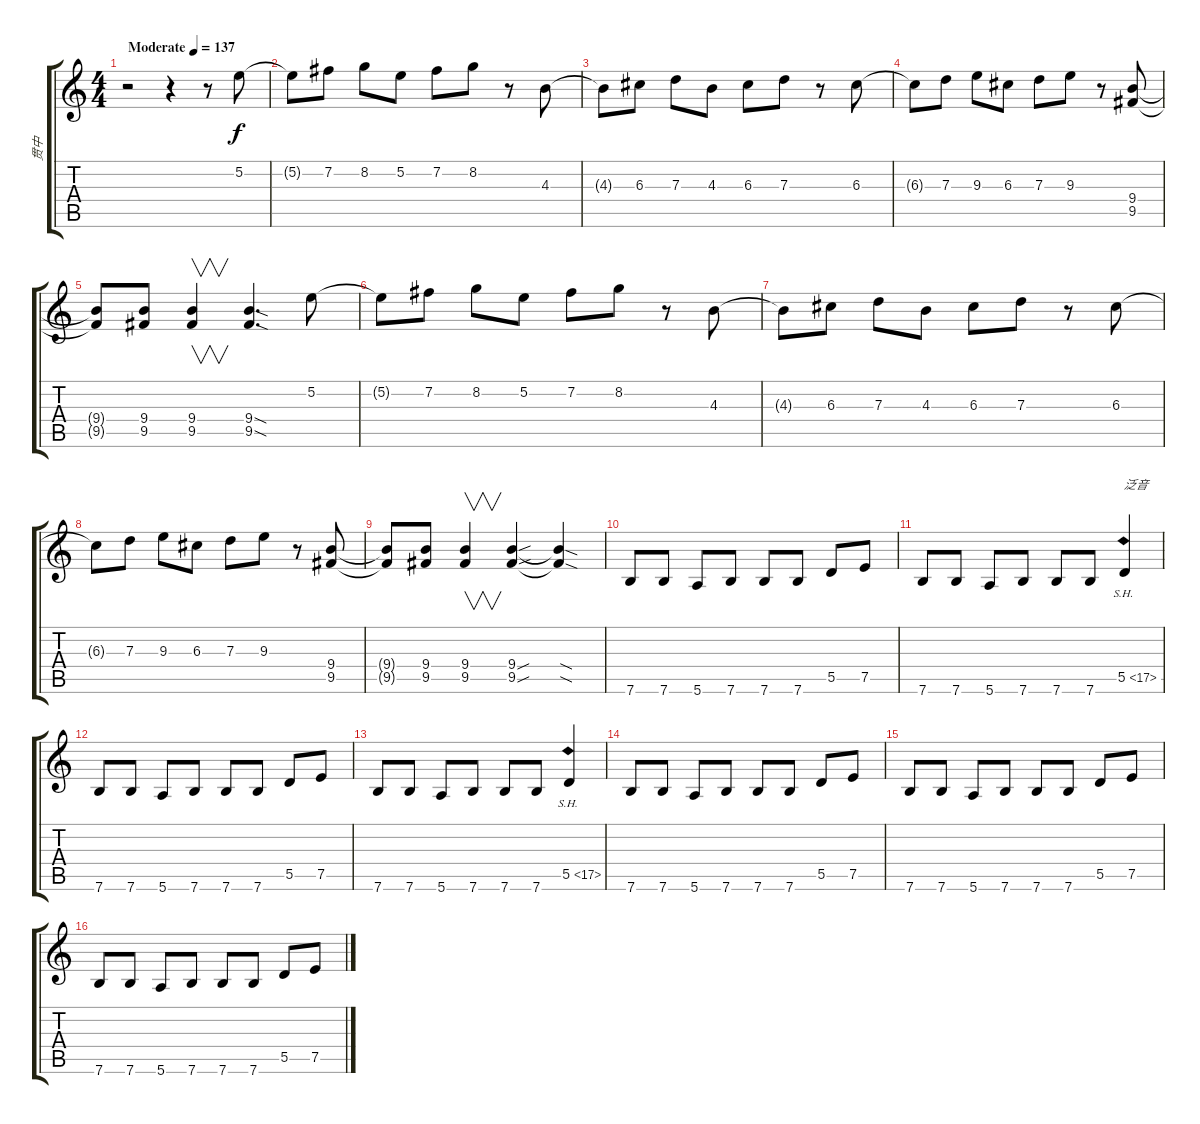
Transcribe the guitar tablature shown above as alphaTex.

\track ("贯中" "贯中") {instrument overdrivenguitar}
\staff {score tabs}
\tuning (E4 B3 G3 D3 A2 E2) {hide}
\ts (4 4)
\tempo (137 "Moderate")
\clef g2
\ks c
r.2{dy f instrument overdrivenguitar} r.4 r.8 5.2.8 |
5.2{t}.8 7.2.8 8.2.8 5.2.8 7.2.8 8.2.8 r.8 4.3.8 |
4.3{t}.8 6.3.8 7.3.8 4.3.8 6.3.8 7.3.8 r.8 6.3.8 |
6.3{t}.8 7.3.8 9.3.8 6.3.8 7.3.8 9.3.8 r.8 (9.4 9.5).8 |
(9.4{t} 9.5{t}).8 (9.4 9.5).8 (9.4 9.5).4{v} (9.4{sod} 9.5{sod}).4{d} 5.2.8 |
5.2{t}.8 7.2.8 8.2.8 5.2.8 7.2.8 8.2.8 r.8 4.3.8 |
4.3{t}.8 6.3.8 7.3.8 4.3.8 6.3.8 7.3.8 r.8 6.3.8 |
6.3{t}.8 7.3.8 9.3.8 6.3.8 7.3.8 9.3.8 r.8 (9.4 9.5).8 |
(9.4{t} 9.5{t}).8 (9.4 9.5).8 (9.4 9.5).4{v} (9.4{sou} 9.5{sou}).4 (9.4{sod t} 9.5{sod t}).4 |
7.6.8 7.6.8 5.6.8 7.6.8 7.6.8 7.6.8 5.5.8 7.5.8 |
7.6.8 7.6.8 5.6.8 7.6.8 7.6.8 7.6.8 5.5{sh 12}.4{txt "泛音"} |
7.6.8 7.6.8 5.6.8 7.6.8 7.6.8 7.6.8 5.5.8 7.5.8 |
7.6.8 7.6.8 5.6.8 7.6.8 7.6.8 7.6.8 5.5{sh 12}.4 |
7.6.8 7.6.8 5.6.8 7.6.8 7.6.8 7.6.8 5.5.8 7.5.8 |
7.6.8 7.6.8 5.6.8 7.6.8 7.6.8 7.6.8 5.5.8 7.5.8 |
7.6.8 7.6.8 5.6.8 7.6.8 7.6.8 7.6.8 5.5.8 7.5.8
